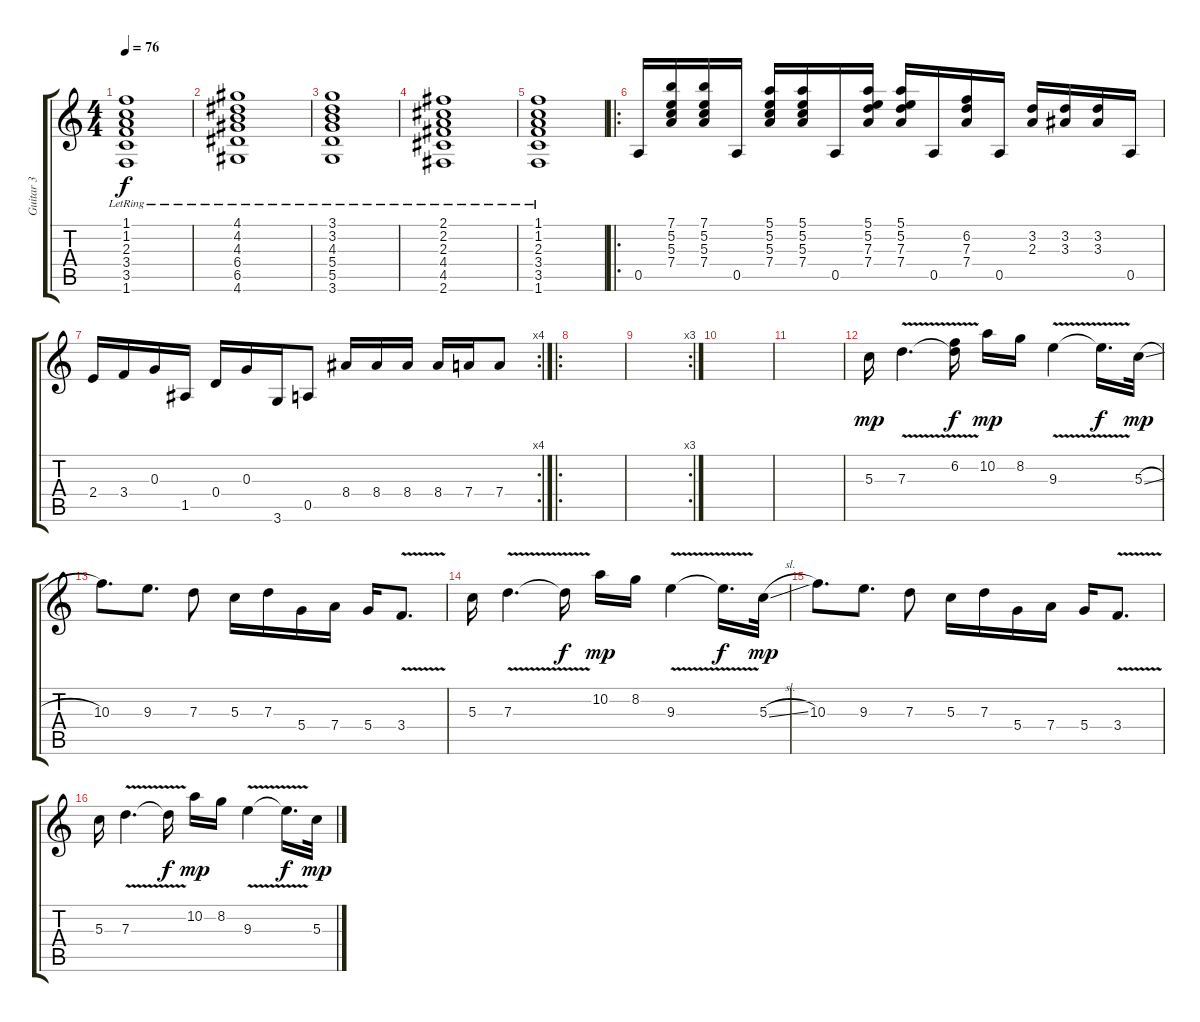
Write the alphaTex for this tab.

\track ("Guitar 3" "Guitar 3") {instrument distortionguitar}
\staff {score tabs}
\tuning (E4 B3 G3 D3 A2 E2) {hide}
\ts (4 4)
\tempo 76
\clef g2
\ks c
(1.1{lr} 1.2{lr} 2.3{lr} 3.4 3.5 1.6).1{dy f} |
(4.1{lr} 4.2{lr} 4.3{lr} 6.4 6.5 4.6).1 |
(3.1{lr} 3.2{lr} 4.3 5.4 5.5 3.6).1 |
(2.1{lr} 2.2{lr} 2.3{lr} 4.4 4.5 2.6).1 |
(1.1{lr} 1.2{lr} 2.3{lr} 3.4 3.5 1.6).1 |
\ro
0.5.16 (7.1 5.2 5.3 7.4).16 (7.1 5.2 5.3 7.4).16 0.5.16 (5.1 5.2 5.3 7.4).16 (5.1 5.2 5.3 7.4).16 0.5.16 (5.1 5.2 7.3 7.4).16 (5.1 5.2 7.3 7.4).16 0.5.16 (6.2 7.3 7.4).16 0.5.16 (3.2 2.3).16 (3.2 3.3).16 (3.2 3.3).16 0.5.16 |
\rc 4
2.4.16 3.4.16 0.3.16 1.5.16 0.4.16 0.3.16 3.6.16 0.5.8 8.4.16 8.4.16 8.4.16 8.4.16 7.4.16 7.4.8 |
\ro
|
\rc 3
|
|
|
5.3.16{dy mp} 7.3{v}.4{d} (6.2 7.3{t}).16{dy f} 10.2.16{dy mp} 8.2.16 9.3{v}.4 9.3{t}.16{d dy f} 5.3{sl}.32{dy mp} |
10.3.8{d} 9.3.8{d} 7.3.8 5.3.16 7.3.16 5.4.16 7.4.16 5.4.16 3.4{v}.8{d} |
5.3.16 7.3{v}.4{d} 7.3{t}.16{dy f} 10.2.16{dy mp} 8.2.16 9.3{v}.4 9.3{t}.16{d dy f} 5.3{sl}.32{dy mp} |
10.3.8{d} 9.3.8{d} 7.3.8 5.3.16 7.3.16 5.4.16 7.4.16 5.4.16 3.4{v}.8{d} |
5.3.16{volume 0} 7.3{v}.4{d} 7.3{t}.16{dy f} 10.2.16{dy mp} 8.2.16 9.3{v}.4 9.3{t}.16{d dy f} 5.3{sl}.32{dy mp}
